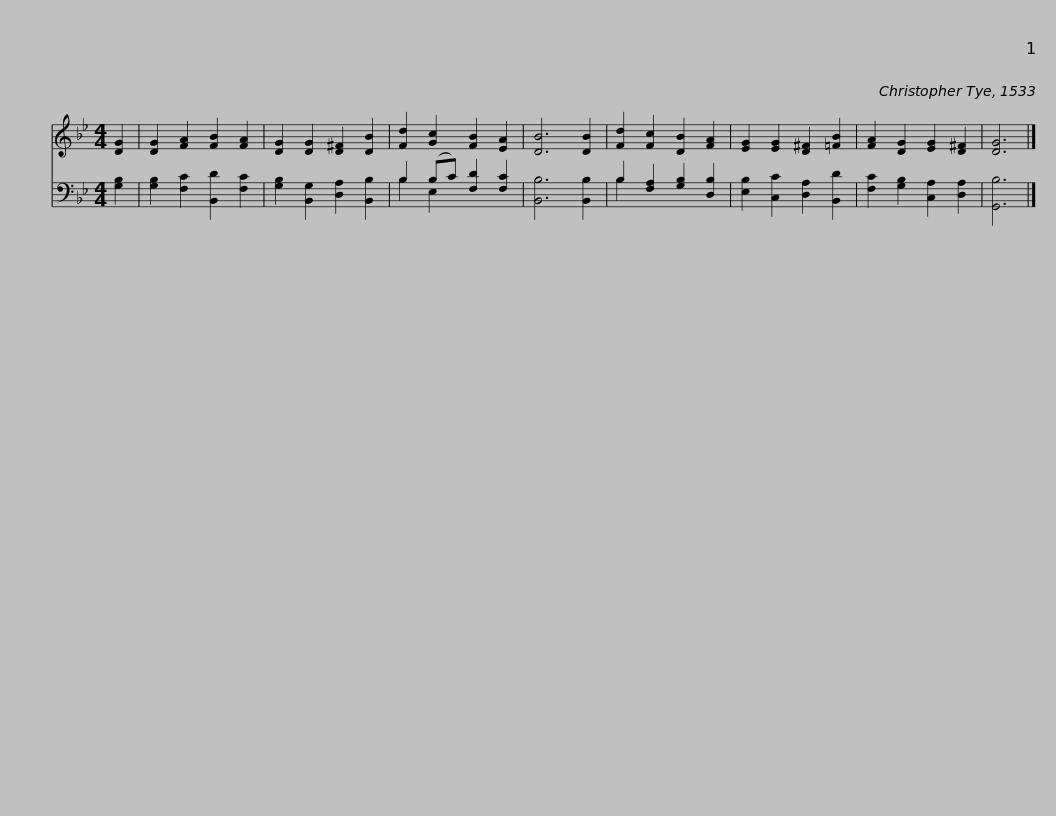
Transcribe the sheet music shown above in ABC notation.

X:1
%%score 1 ( 2 3 )
L:1/8
M:4/4
I:linebreak $
K:Bb
V:1 treble
V:2 bass
V:3 bass
V:1
 [DG]2 | [DG]2 [FA]2 [FB]2 [FA]2 | [DG]2 [DG]2 [D^F]2 [DB]2 | [Fd]2 [Gc]2 [FB]2 [EA]2 | [DB]6 [DB]2 | %5
 [Fd]2 [Fc]2 [DB]2 [FA]2 | [EG]2 [EG]2 [D^F]2 [=FB]2 |$ [FA]2 [DG]2 [EG]2 [D^F]2 | [DG]6 |] %9
V:2
 [G,B,]2 | [G,B,]2 [F,C]2 [B,,D]2 [F,C]2 | [G,B,]2 [B,,G,]2 [D,A,]2 [B,,B,]2 | B,2 (B,C) [F,D]2 [F,C]2 | [B,,B,]6 [B,,B,]2 | %5
 B,2 [F,A,]2 [G,B,]2 [D,B,]2 | [E,B,]2 [C,C]2 [D,A,]2 [B,,D]2 |$ [F,C]2 [G,B,]2 [C,A,]2 [D,A,]2 | [G,,B,]6 |] %9
V:3
 x2 | x8 | x8 | B,2 E,2 x4 | x8 | %5
 B,2 x6 | x8 |$ x8 | x6 |] %9
